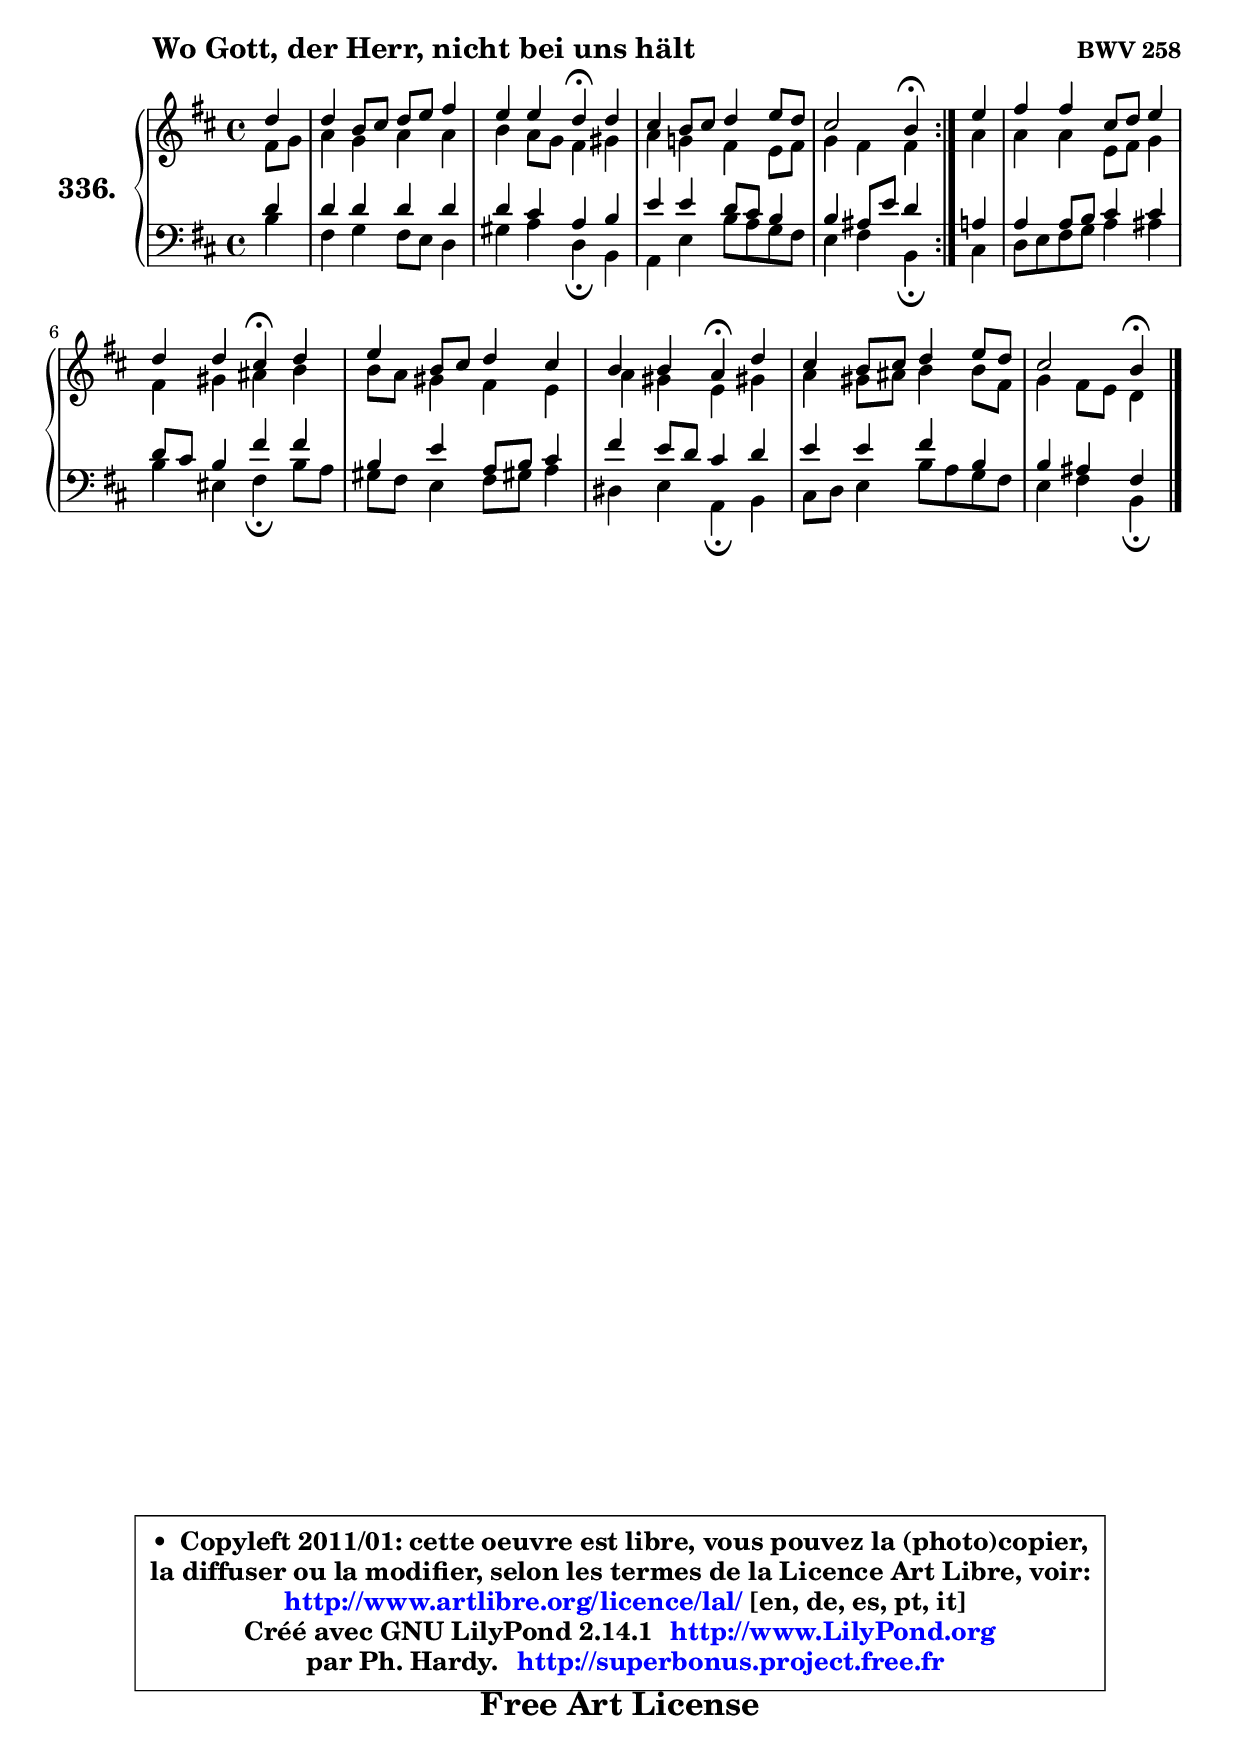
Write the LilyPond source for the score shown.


\version "2.14.1"

    \paper {
%	system-system-spacing #'padding = #0.1
%	score-system-spacing #'padding = #0.1
%	ragged-bottom = ##f
%	ragged-last-bottom = ##f
	}

    \header {
      opus = \markup { \bold "BWV 258" }
      piece = \markup { \hspace #9 \fontsize #2 \bold "Wo Gott, der Herr, nicht bei uns hält" }
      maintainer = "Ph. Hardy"
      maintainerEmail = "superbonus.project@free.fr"
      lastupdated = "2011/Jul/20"
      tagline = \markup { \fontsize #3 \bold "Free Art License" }
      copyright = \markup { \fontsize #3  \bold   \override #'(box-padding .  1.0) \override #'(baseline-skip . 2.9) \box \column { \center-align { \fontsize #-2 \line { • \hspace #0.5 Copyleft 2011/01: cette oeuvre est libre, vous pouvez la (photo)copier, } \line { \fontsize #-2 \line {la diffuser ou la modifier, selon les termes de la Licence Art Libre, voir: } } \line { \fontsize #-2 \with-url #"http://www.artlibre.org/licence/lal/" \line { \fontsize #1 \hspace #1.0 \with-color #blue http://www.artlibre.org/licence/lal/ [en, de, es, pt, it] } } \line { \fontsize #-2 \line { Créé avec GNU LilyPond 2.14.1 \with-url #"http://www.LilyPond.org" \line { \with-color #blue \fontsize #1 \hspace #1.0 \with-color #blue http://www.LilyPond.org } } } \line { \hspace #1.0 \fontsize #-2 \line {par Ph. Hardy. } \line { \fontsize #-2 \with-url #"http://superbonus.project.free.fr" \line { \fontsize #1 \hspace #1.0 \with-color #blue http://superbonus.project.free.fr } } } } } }

	  }

  guidemidi = {
	\repeat volta 2 {
        r4 |
        R1 |
        r2 \tempo 4 = 30 r4 \tempo 4 = 78 r4 |
        R1 |
        r2 \tempo 4 = 30 r4 \tempo 4 = 78 } %fin du repeat
        r4 |
        R1 |
        r2 \tempo 4 = 30 r4 \tempo 4 = 78 r4 |
        R1 |
        r2 \tempo 4 = 30 r4 \tempo 4 = 78 r4 |
        R1 |
        r2 \tempo 4 = 30 r4 
	}

  upper = {
	\time 4/4
	\key b \minor
	\clef treble
	\partial 4
	\voiceOne
	<< { 
	% SOPRANO
	\set Voice.midiInstrument = "acoustic grand"
	\relative c'' {
	\repeat volta 2 {
        d4 |
        d4 b8 cis d e fis4 |
        e4 e d\fermata d |
        cis4 b8 cis d4 e8 d |
        cis2 b4\fermata } %fin du repeat
        e4 |
        fis4 fis cis8 d e4 |
        d4 d cis\fermata d |
        e4 b8 cis d4 cis |
        b4 b a\fermata d |
        cis4 b8 cis d4 e8 d |
        cis2 b4\fermata
        \bar "|."
	} % fin de relative
	}

	\context Voice="1" { \voiceTwo 
	% ALTO
	\set Voice.midiInstrument = "acoustic grand"
	\relative c' {
	\repeat volta 2 {
        fis8 g |
        a4 g a a |
        b4 a8 g fis4 gis |
        a4 g! fis e8 fis |
        g4 fis fis } %fin du repeat
        a4 |
        a4 a e8 fis g4 |
        fis4 gis ais b |
        b8 a gis4 fis e |
        a4 gis e gis! |
        a4 gis8 ais b4 b8 fis |
        g4 fis8 e d4
        \bar "|."
	} % fin de relative
	\oneVoice
	} >>
	}

    lower = {
	\time 4/4
	\key b \minor
	\clef bass
	\partial 4
	\voiceOne
	<< { 
	% TENOR
	\set Voice.midiInstrument = "acoustic grand"
	\relative c' {
	\repeat volta 2 {
        d4 |
        d4 d d d |
        d4 cis a b |
        e4 e d8 cis b4 |
        b4 ais8 e' d4 } %fin du repeat
        a4 |
        a4 a8 b cis4 cis |
        d8 cis b4 fis' fis |
        b,4 e a,8 b cis4 |
        fis4 e8 d cis4 d |
        e4 e fis b, |
        b4 ais fis4
        \bar "|."
	} % fin de relative
	}
	\context Voice="1" { \voiceTwo 
	% BASS
	\set Voice.midiInstrument = "acoustic grand"
	\relative c' {
	\repeat volta 2 {
        b4 |
        fis4 g fis8 e d4 |
        gis4 a d,\fermata b |
        a4 e' b'8 a g fis |
        e4 fis b,\fermata } %fin du repeat
        cis4 |
        d8 e fis g a4 ais |
        b4 eis, fis\fermata b8 a |
        gis8 fis e4 fis8 gis! a4 |
        dis,4 e a,\fermata b |
        cis8 d e4 b'8 a g fis |
        e4 fis b,4\fermata
        \bar "|."
	} % fin de relative
	\oneVoice
	} >>
	}


    \score { 

	\new PianoStaff <<
	\set PianoStaff.instrumentName = \markup { \bold \huge "336." }
	\new Staff = "upper" \upper
	\new Staff = "lower" \lower
	>>

    \layout {
%	ragged-last = ##f
	   }

         } % fin de score

  \score {
    \unfoldRepeats { << \guidemidi \upper \lower >> }
    \midi {
    \context {
     \Staff
      \remove "Staff_performer"
               }

     \context {
      \Voice
       \consists "Staff_performer"
                }

     \context { 
      \Score
      tempoWholesPerMinute = #(ly:make-moment 78 4)
		}
	    }
	}

